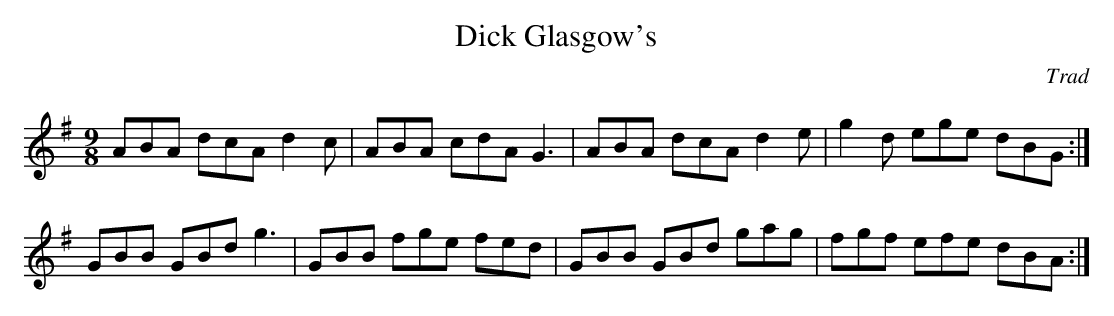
X:1
T:Dick Glasgow's
O:Trad
M:9/8
L:1/8
K:G
ABA dcA d2c | ABA cdA G3 | ABA dcA d2e | g2d ege dBG :|
GBB GBd g3 | GBB fge fed | GBB GBd gag | fgf efe dBA :|
